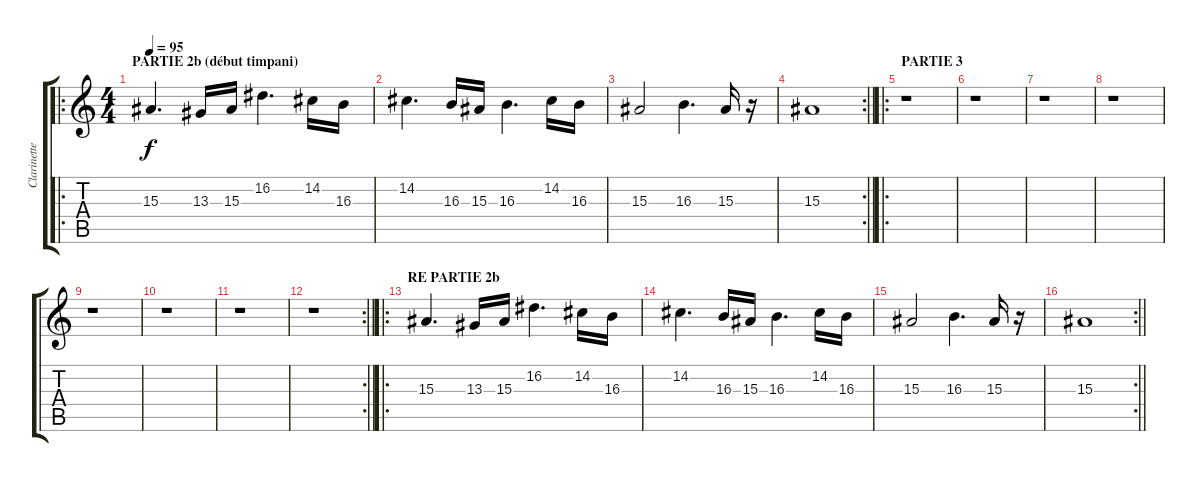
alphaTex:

\track ("Clarinette" "Clarinette") {instrument clarinet}
\staff {score tabs}
\tuning (E4 B3 G3 D3 A2 E2) {hide}
\ro
\ts (4 4)
\section ("" "PARTIE 2b (début timpani)")
\tempo 95
\clef g2
\ks c
15.3.4{d dy f} 13.3.16 15.3.16 16.2.4{d} 14.2.16 16.3.16 |
14.2.4{d} 16.3.16 15.3.16 16.3.4{d} 14.2.16 16.3.16 |
15.3.2 16.3.4{d} 15.3.16 r.16 |
\rc 2
\barLineRight lightlight
15.3.1 |
\ro
\section ("" "PARTIE 3")
r.1 |
r.1 |
r.1 |
r.1 |
r.1 |
r.1 |
r.1 |
\rc 2
\barLineRight lightlight
r.1 |
\ro
\section ("" "RE PARTIE 2b")
15.3.4{d} 13.3.16 15.3.16 16.2.4{d} 14.2.16 16.3.16 |
14.2.4{d} 16.3.16 15.3.16 16.3.4{d} 14.2.16 16.3.16 |
15.3.2 16.3.4{d} 15.3.16 r.16 |
\rc 2
\barLineRight lightlight
15.3.1
